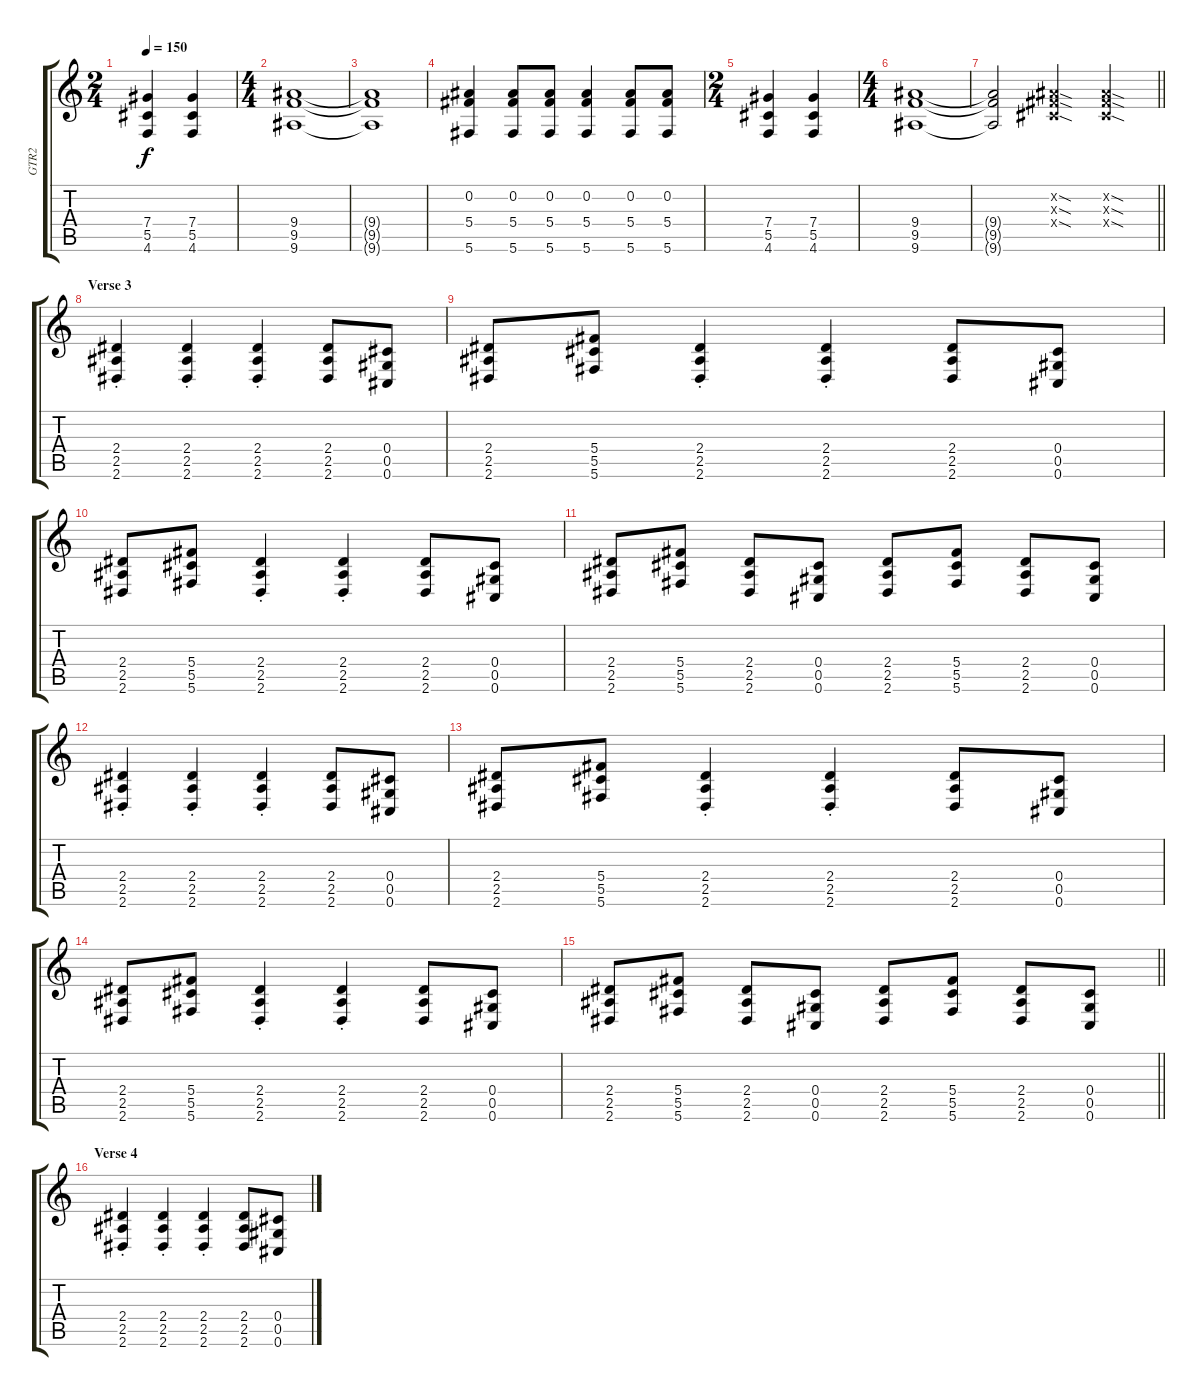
\track ("GTR2" "GTR2") {instrument distortionguitar}
\staff {score tabs}
\tuning (Eb4 Bb3 Gb3 Db3 Ab2 Db2) {hide}
\ts (2 4)
\tempo 150
\clef g2
\ks c
(7.4 5.5 4.6).4{dy f} (7.4 5.5 4.6).4 |
\ts (4 4)
(9.4 9.5 9.6).1 |
(9.4{t} 9.5{t} 9.6{t}).1 |
(0.2 5.4 5.6).4 (0.2 5.4 5.6).8 (0.2 5.4 5.6).8 (0.2 5.4 5.6).4 (0.2 5.4 5.6).8 (0.2 5.4 5.6).8 |
\ts (2 4)
(7.4 5.5 4.6).4 (7.4 5.5 4.6).4 |
\ts (4 4)
(9.4 9.5 9.6).1 |
\barLineRight lightlight
(9.4{t} 9.5{t} 9.6{t}).2 (0.2{sod x} 0.3{sod x} 0.4{sod x}).4 (0.2{sod x} 0.3{sod x} 0.4{sod x}).4 |
\section ("" "Verse 3")
(2.4{st} 2.5{st} 2.6{st}).4 (2.4{st} 2.5{st} 2.6{st}).4 (2.4{st} 2.5{st} 2.6{st}).4 (2.4 2.5 2.6).8 (0.4 0.5 0.6).8 |
(2.4 2.5 2.6).8 (5.4 5.5 5.6).8 (2.4{st} 2.5{st} 2.6{st}).4 (2.4{st} 2.5{st} 2.6{st}).4 (2.4 2.5 2.6).8 (0.4 0.5 0.6).8 |
(2.4 2.5 2.6).8 (5.4 5.5 5.6).8 (2.4{st} 2.5{st} 2.6{st}).4 (2.4{st} 2.5{st} 2.6{st}).4 (2.4 2.5 2.6).8 (0.4 0.5 0.6).8 |
(2.4 2.5 2.6).8 (5.4 5.5 5.6).8 (2.4 2.5 2.6).8 (0.4 0.5 0.6).8 (2.4 2.5 2.6).8 (5.4 5.5 5.6).8 (2.4 2.5 2.6).8 (0.4 0.5 0.6).8 |
(2.4{st} 2.5{st} 2.6{st}).4 (2.4{st} 2.5{st} 2.6{st}).4 (2.4{st} 2.5{st} 2.6{st}).4 (2.4 2.5 2.6).8 (0.4 0.5 0.6).8 |
(2.4 2.5 2.6).8 (5.4 5.5 5.6).8 (2.4{st} 2.5{st} 2.6{st}).4 (2.4{st} 2.5{st} 2.6{st}).4 (2.4 2.5 2.6).8 (0.4 0.5 0.6).8 |
(2.4 2.5 2.6).8 (5.4 5.5 5.6).8 (2.4{st} 2.5{st} 2.6{st}).4 (2.4{st} 2.5{st} 2.6{st}).4 (2.4 2.5 2.6).8 (0.4 0.5 0.6).8 |
\barLineRight lightlight
(2.4 2.5 2.6).8 (5.4 5.5 5.6).8 (2.4 2.5 2.6).8 (0.4 0.5 0.6).8 (2.4 2.5 2.6).8 (5.4 5.5 5.6).8 (2.4 2.5 2.6).8 (0.4 0.5 0.6).8 |
\section ("" "Verse 4")
(2.4{st} 2.5{st} 2.6{st}).4 (2.4{st} 2.5{st} 2.6{st}).4 (2.4{st} 2.5{st} 2.6{st}).4 (2.4 2.5 2.6).8 (0.4 0.5 0.6).8
